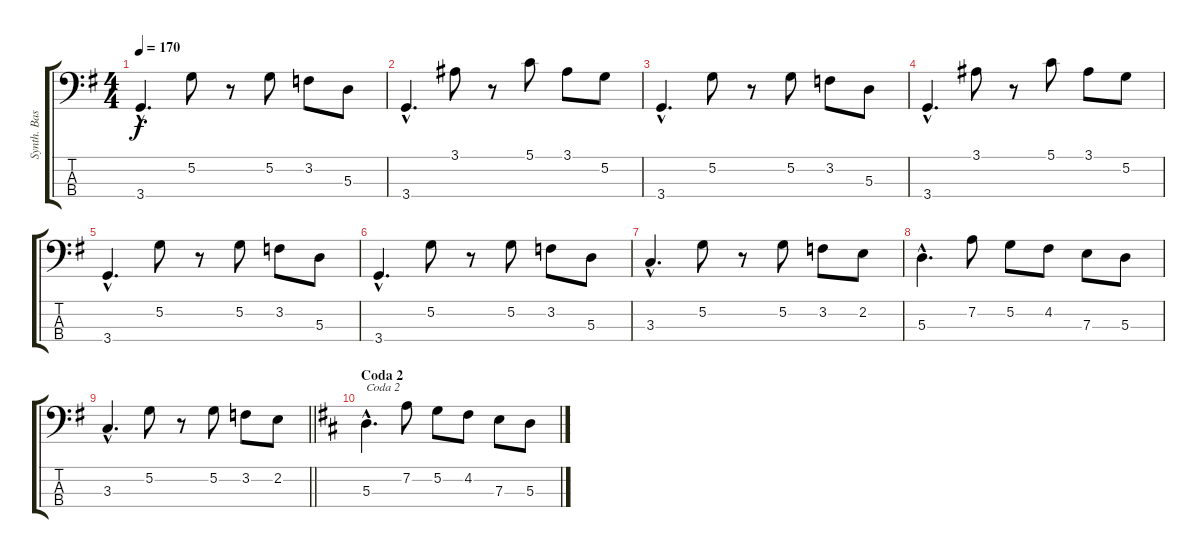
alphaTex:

\track ("Synth. Bass" "Synth. Bas") {instrument synthbass2}
\staff {score tabs}
\tuning (G2 D2 A1 E1) {hide}
\ts (4 4)
\tempo 170
\clef f4
\ks g
3.4{hac}.4{d dy f} 5.2.8 r.8 5.2.8 3.2.8 5.3.8 |
3.4{hac}.4{d} 3.1.8 r.8 5.1.8 3.1.8 5.2.8 |
3.4{hac}.4{d} 5.2.8 r.8 5.2.8 3.2.8 5.3.8 |
3.4{hac}.4{d} 3.1.8 r.8 5.1.8 3.1.8 5.2.8 |
3.4{hac}.4{d} 5.2.8 r.8 5.2.8 3.2.8 5.3.8 |
3.4{hac}.4{d} 5.2.8 r.8 5.2.8 3.2.8 5.3.8 |
3.3{hac}.4{d} 5.2.8 r.8 5.2.8 3.2.8 2.2.8 |
5.3{hac}.4{d} 7.2.8 5.2.8 4.2.8 7.3.8 5.3.8 |
\barLineRight lightlight
3.3{hac}.4{d} 5.2.8 r.8 5.2.8 3.2.8 2.2.8 |
\section ("" "Coda 2")
\ks d
5.3{hac}.4{d txt "Coda 2"} 7.2.8 5.2.8 4.2.8 7.3.8 5.3.8
